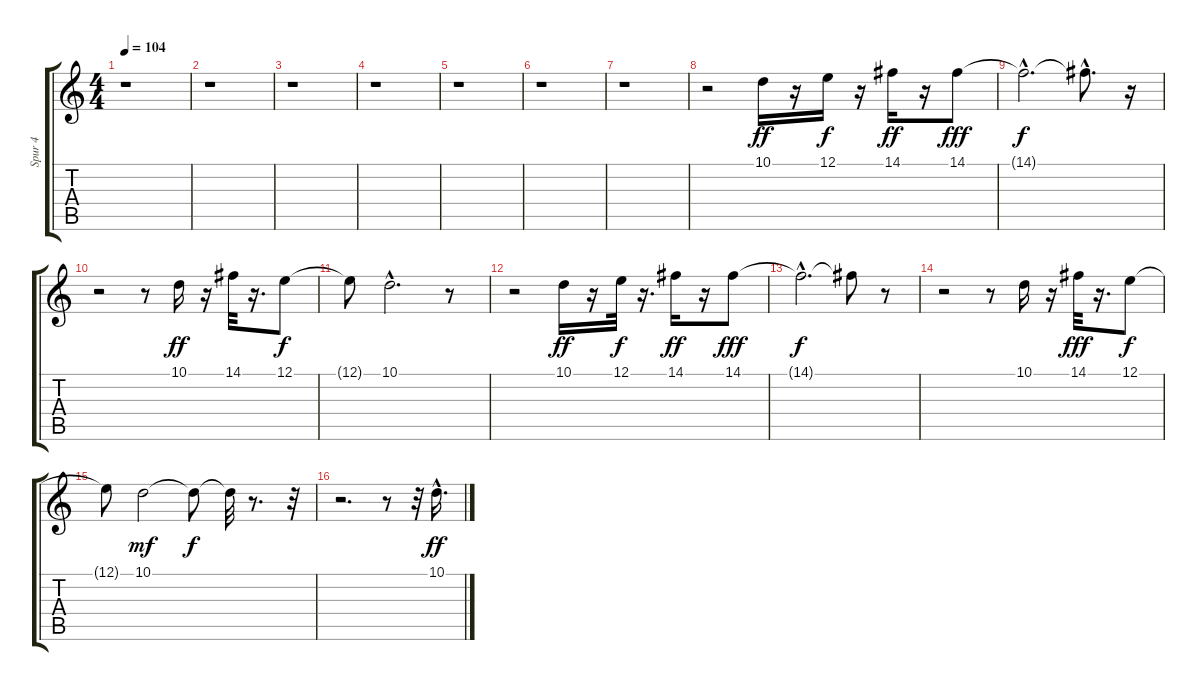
\track ("Spur 4" "Spur 4") {instrument pad1newage}
\staff {score tabs}
\tuning (E4 B3 G3 D3 A2 E2) {hide}
\ts (4 4)
\tempo 104
\clef g2
\ks c
r.1{dy ff instrument pad1newage} |
r.1 |
r.1 |
r.1 |
r.1 |
r.1 |
r.1 |
r.2 10.1.16 r.16 12.1.16{dy f} r.16 14.1.16{dy ff} r.16 14.1.8{dy fff} |
14.1{hac t}.2{d dy f} 14.1{hac t}.8{d} r.16 |
r.2 r.8 10.1.16{dy ff} r.16 14.1.32 r.16{d} 12.1.8{dy f} |
12.1{t}.8 10.1{hac}.2{d} r.8 |
r.2 10.1.16{dy ff} r.16 12.1.32{dy f} r.16{d} 14.1.16{dy ff} r.16 14.1.8{dy fff} |
14.1{hac t}.2{d dy f} 14.1{t}.8 r.8 |
r.2 r.8 10.1.16 r.16 14.1.32{dy fff} r.16{d} 12.1.8{dy f} |
12.1{t}.8 10.1.2{dy mf} 10.1{t}.8{dy f} 10.1{t}.32 r.8{d} r.32 |
r.2{d} r.8 r.32 10.1{hac}.16{d dy ff}
